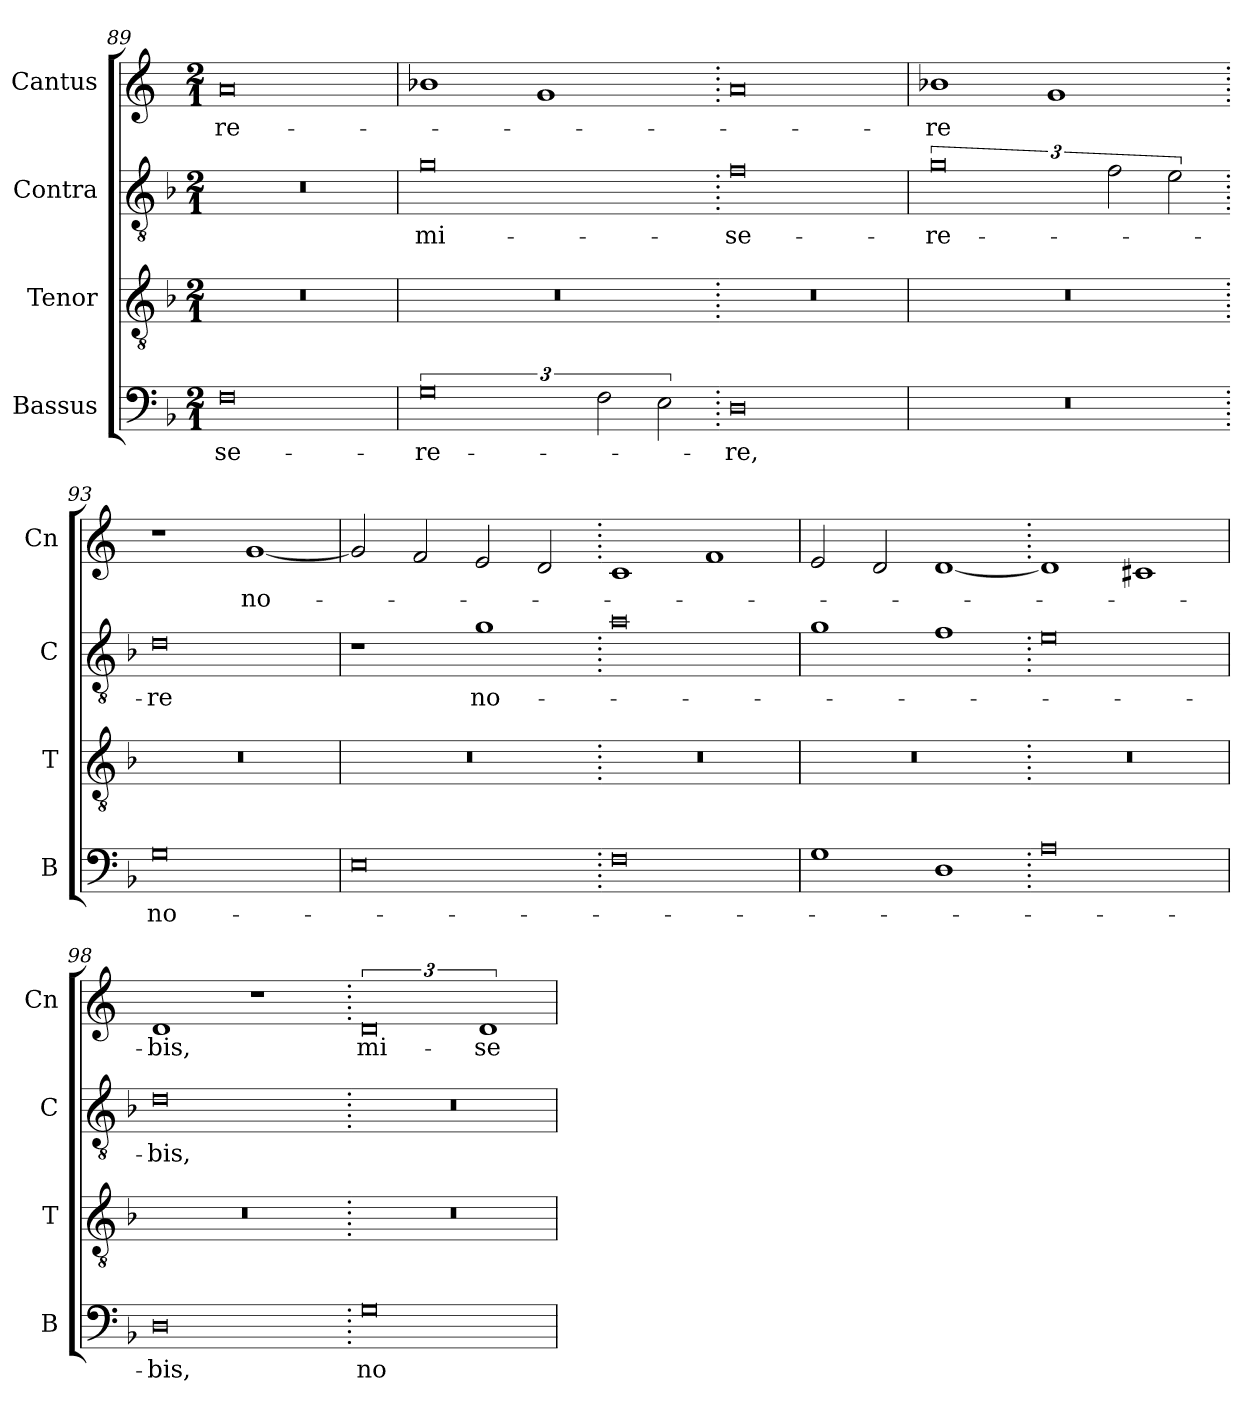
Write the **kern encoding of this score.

**kern	**text	**kern	**kern	**text	**kern	**text
*part4	*part4	*part3	*part2	*part2	*part1	*part1
*staff4	*staff4	*staff3	*staff2	*staff2	*staff1	*staff1
*I"Bassus	*	*I"Tenor	*I"Contra	*	*I"Cantus	*
*I'B	*	*I'T	*I'C	*	*I'Cn	*
*clefF4	*	*clefGv2	*clefGv2	*	*clefG2	*
*k[b-]	*	*k[b-]	*k[b-]	*	*k[]	*
*M2/1	*	*M2/1	*M2/1	*	*M2/1	*
=89	=89	=89	=89	=89	=89	=89
0F	-se-	0r	0r	.	0a	-re-
=90	=90	=90	=90	=90	=90	=90
3%4G	-re-	0r	0g	mi-	1b-X	.
.	.	.	.	.	1g	.
3F\	.	.	.	.	.	.
3E\	.	.	.	.	.	.
=91.	=91.	=91.	=91.	=91.	=91.	=91.
0D	-re,	0r	0f	-se-	0a	.
=92	=92	=92	=92	=92	=92	=92
0r	.	0r	3%4g	-re-	1b-X	-re
.	.	.	.	.	1g	.
.	.	.	3f\	.	.	.
.	.	.	3e\	.	.	.
=93.	=93.	=93.	=93.	=93.	=93.	=93.
0G	no-	0r	0d	-re	1r	.
.	.	.	.	.	[1g	no-
=94	=94	=94	=94	=94	=94	=94
0E	.	0r	1r	.	2g/]	.
.	.	.	.	.	2f/	.
.	.	.	1g	no-	2e/	.
.	.	.	.	.	2d/	.
=95.	=95.	=95.	=95.	=95.	=95.	=95.
0F	.	0r	0a	.	1c	.
.	.	.	.	.	1f	.
=96	=96	=96	=96	=96	=96	=96
1G	.	0r	1g	.	2e/	.
.	.	.	.	.	2d/	.
1D	.	.	1f	.	[1d	.
=97.	=97.	=97.	=97.	=97.	=97.	=97.
0A	.	0r	0e	.	1d]	.
.	.	.	.	.	1c#X	.
=98	=98	=98	=98	=98	=98	=98
0D	-bis,	0r	0d	-bis,	1d	-bis,
.	.	.	.	.	1r	.
=99.	=99.	=99.	=99.	=99.	=99.	=99.
0G	no-	0r	0r	.	3%4d	mi-
.	.	.	.	.	3%2d	-se-
=	=	=	=	=	=	=
*-	*-	*-	*-	*-	*-	*-
